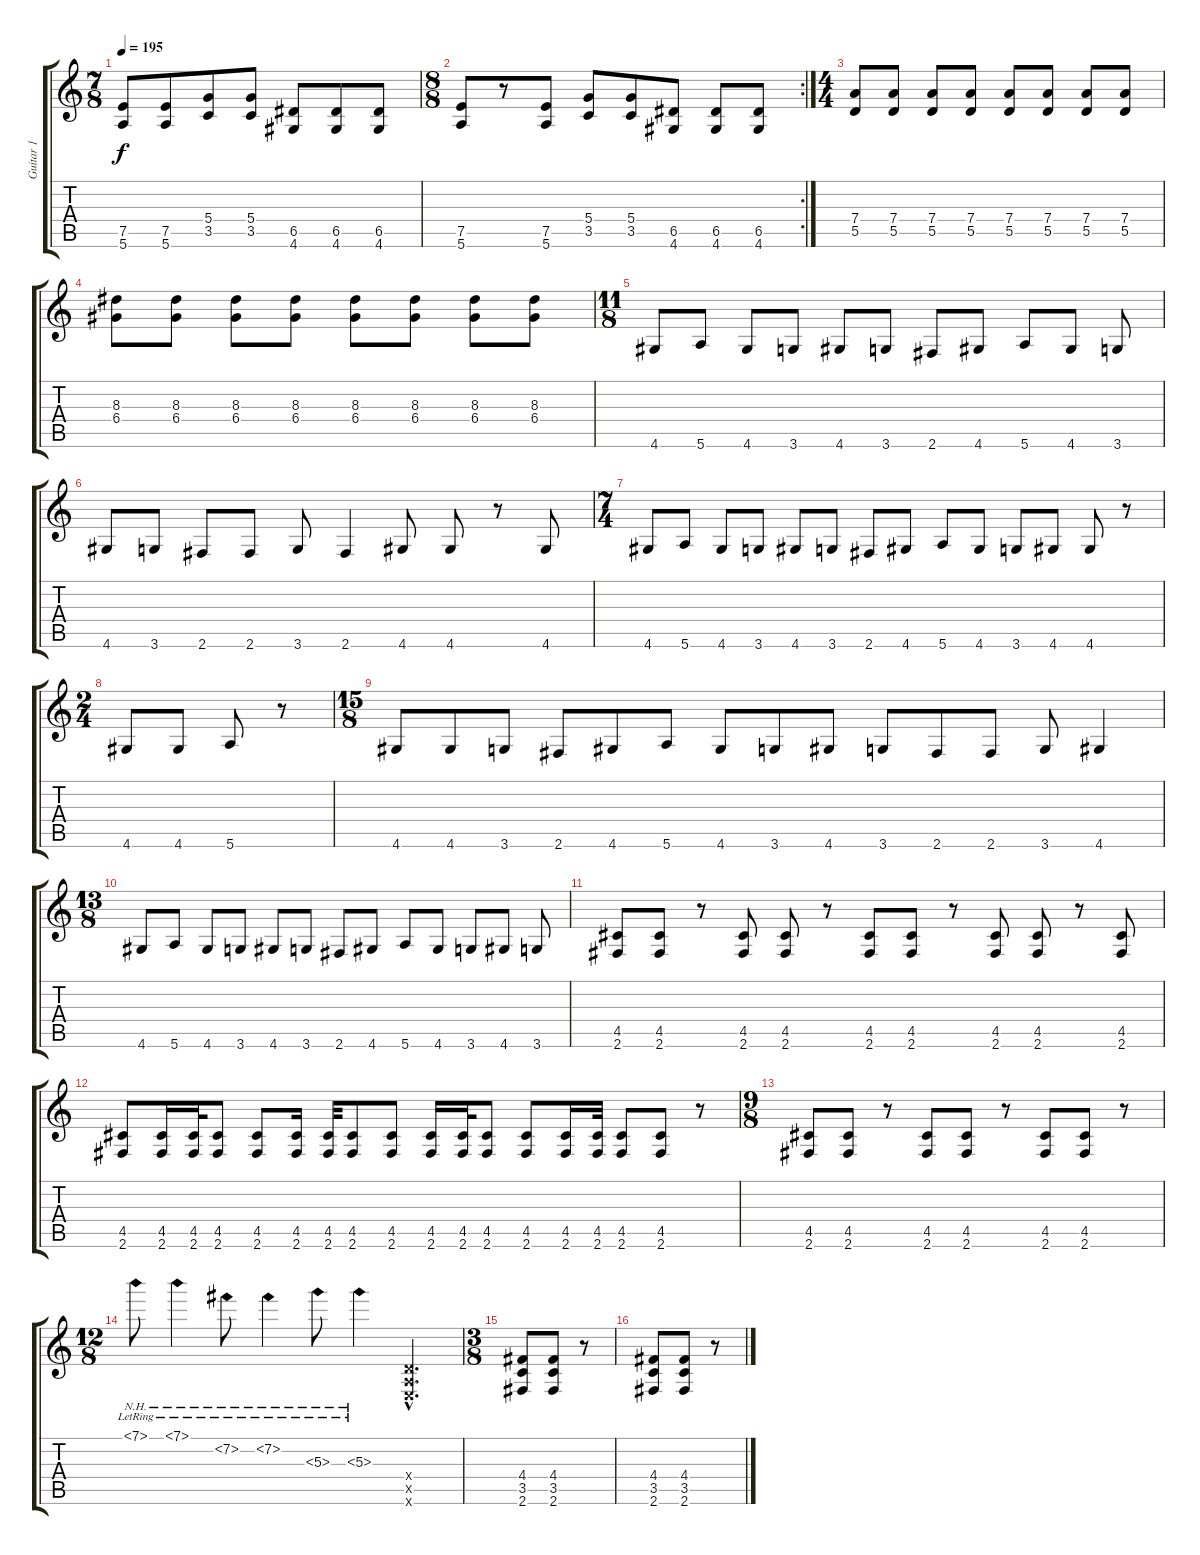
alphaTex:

\track ("Guitar 1" "Guitar 1") {instrument distortionguitar}
\staff {score tabs}
\tuning (E4 B3 G3 D3 A2 E2) {hide}
\ts (7 8)
\tempo 195
\clef g2
\ks c
(7.5 5.6).8{dy f} (7.5 5.6).8 (5.4 3.5).8 (5.4 3.5).8 (6.5 4.6).8 (6.5 4.6).8 (6.5 4.6).8 |
\rc 2
\ts (8 8)
(7.5 5.6).8 r.8 (7.5 5.6).8 (5.4 3.5).8 (5.4 3.5).8 (6.5 4.6).8 (6.5 4.6).8 (6.5 4.6).8 |
\ts (4 4)
(7.4 5.5).8 (7.4 5.5).8 (7.4 5.5).8 (7.4 5.5).8 (7.4 5.5).8 (7.4 5.5).8 (7.4 5.5).8 (7.4 5.5).8 |
(8.3 6.4).8 (8.3 6.4).8 (8.3 6.4).8 (8.3 6.4).8 (8.3 6.4).8 (8.3 6.4).8 (8.3 6.4).8 (8.3 6.4).8 |
\ts (11 8)
4.6.8 5.6.8 4.6.8 3.6.8 4.6.8 3.6.8 2.6.8 4.6.8 5.6.8 4.6.8 3.6.8 |
4.6.8 3.6.8 2.6.8 2.6.8 3.6.8 2.6.4 4.6.8 4.6.8 r.8 4.6.8 |
\ts (7 4)
4.6.8 5.6.8 4.6.8 3.6.8 4.6.8 3.6.8 2.6.8 4.6.8 5.6.8 4.6.8 3.6.8 4.6.8 4.6.8 r.8 |
\ts (2 4)
4.6.8 4.6.8 5.6.8 r.8 |
\ts (15 8)
4.6.8 4.6.8 3.6.8 2.6.8 4.6.8 5.6.8 4.6.8 3.6.8 4.6.8 3.6.8 2.6.8 2.6.8 3.6.8 4.6.4 |
\ts (13 8)
4.6.8 5.6.8 4.6.8 3.6.8 4.6.8 3.6.8 2.6.8 4.6.8 5.6.8 4.6.8 3.6.8 4.6.8 3.6.8 |
(4.5 2.6).8 (4.5 2.6).8 r.8 (4.5 2.6).8 (4.5 2.6).8 r.8 (4.5 2.6).8 (4.5 2.6).8 r.8 (4.5 2.6).8 (4.5 2.6).8 r.8 (4.5 2.6).8 |
(4.5 2.6).8 (4.5 2.6).16 (4.5 2.6).32 (4.5 2.6).8 (4.5 2.6).8 (4.5 2.6).16 (4.5 2.6).32 (4.5 2.6).8 (4.5 2.6).8 (4.5 2.6).16 (4.5 2.6).32 (4.5 2.6).8 (4.5 2.6).8 (4.5 2.6).16 (4.5 2.6).32 (4.5 2.6).8 (4.5 2.6).8 r.8 |
\ts (9 8)
(4.5 2.6).8 (4.5 2.6).8 r.8 (4.5 2.6).8 (4.5 2.6).8 r.8 (4.5 2.6).8 (4.5 2.6).8 r.8 |
\ts (12 8)
7.1{nh lr}.8 7.1{nh lr}.4 7.2{nh lr}.8 7.2{nh lr}.4 5.3{nh lr}.8 5.3{nh lr}.4 (0.4{hac x} 0.5{hac x} 0.6{hac x}).4{d} |
\ts (3 8)
(4.4 3.5 2.6).8 (4.4 3.5 2.6).8 r.8 |
(4.4 3.5 2.6).8 (4.4 3.5 2.6).8 r.8
